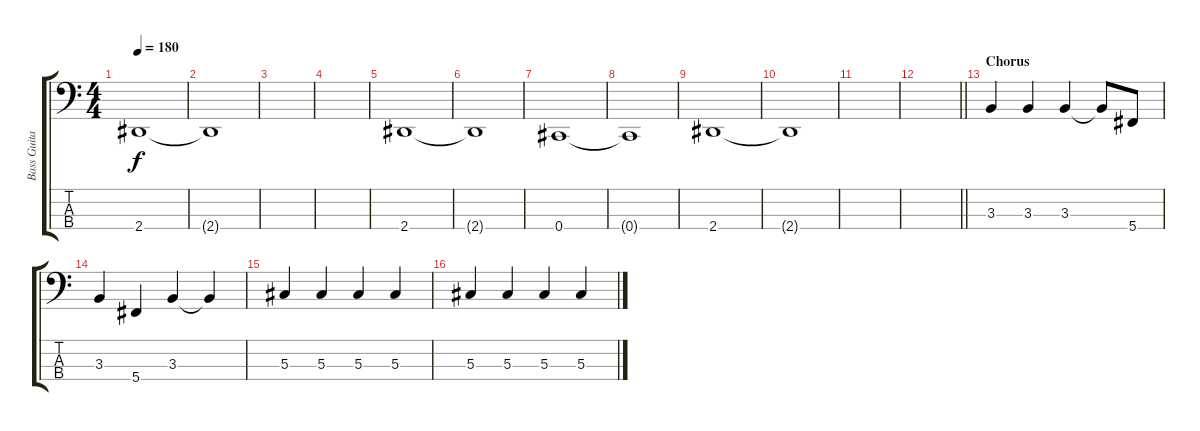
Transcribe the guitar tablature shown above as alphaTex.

\track ("Bass Guitar" "Bass Guita") {instrument electricbassfinger}
\staff {score tabs}
\tuning (Gb2 Db2 Ab1 Db1) {hide}
\ts (4 4)
\tempo 180
\clef f4
\ks c
2.4.1{dy f} |
2.4{t}.1 |
|
|
2.4.1 |
2.4{t}.1 |
0.4.1 |
0.4{t}.1 |
2.4.1 |
2.4{t}.1 |
|
\barLineRight lightlight
|
\section ("" "Chorus")
3.3.4 3.3.4 3.3.4 3.3{t}.8 5.4.8 |
3.3.4 5.4.4 3.3.4 3.3{t}.4 |
5.3.4 5.3.4 5.3.4 5.3.4 |
5.3.4 5.3.4 5.3.4 5.3.4
